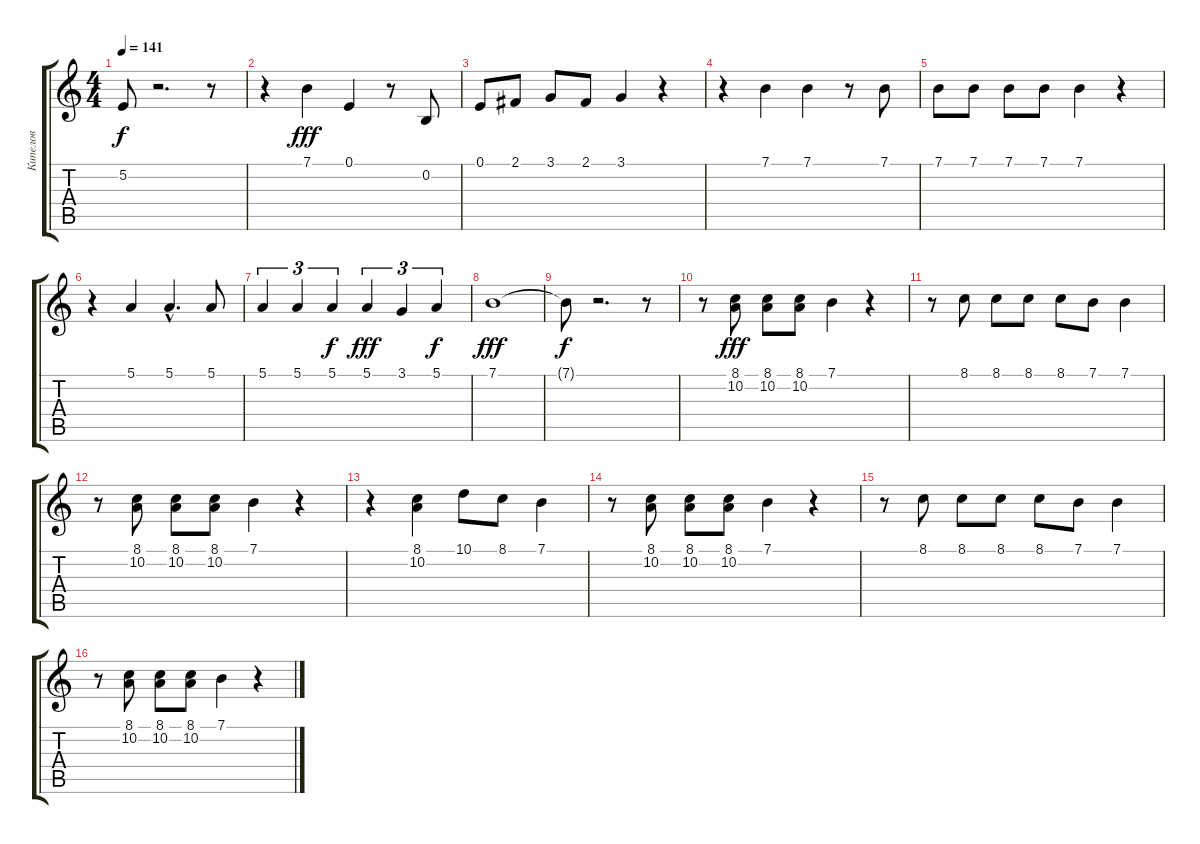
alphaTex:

\track ("Кипелов" "Кипелов") {instrument tenorsax}
\staff {score tabs}
\tuning (E4 B3 G3 D3 A2 E2) {hide}
\ts (4 4)
\tempo 141
\clef g2
\ks c
5.2{t}.8{dy f} r.2{d} r.8 |
r.4 7.1.4{dy fff} 0.1.4 r.8 0.2.8 |
0.1.8 2.1.8 3.1.8 2.1.8 3.1.4 r.4 |
r.4 7.1.4 7.1.4 r.8 7.1.8 |
7.1.8 7.1.8 7.1.8 7.1.8 7.1.4 r.4 |
r.4 5.1.4 5.1{hac}.4{d} 5.1.8 |
5.1.4{tu (3 2)} 5.1.4{tu (3 2)} 5.1.4{tu (3 2) dy f} 5.1.4{tu (3 2) dy fff} 3.1.4{tu (3 2)} 5.1.4{tu (3 2) dy f} |
7.1.1{dy fff} |
7.1{t}.8{dy f} r.2{d} r.8 |
r.8 (8.1 10.2).8{dy fff} (8.1 10.2).8 (8.1 10.2).8 7.1.4 r.4 |
r.8 8.1.8 8.1.8 8.1.8 8.1.8 7.1.8 7.1.4 |
r.8 (8.1 10.2).8 (8.1 10.2).8 (8.1 10.2).8 7.1.4 r.4 |
r.4 (8.1 10.2).4 10.1.8 8.1.8 7.1.4 |
r.8 (8.1 10.2).8 (8.1 10.2).8 (8.1 10.2).8 7.1.4 r.4 |
r.8 8.1.8 8.1.8 8.1.8 8.1.8 7.1.8 7.1.4 |
r.8 (8.1 10.2).8 (8.1 10.2).8 (8.1 10.2).8 7.1.4 r.4
